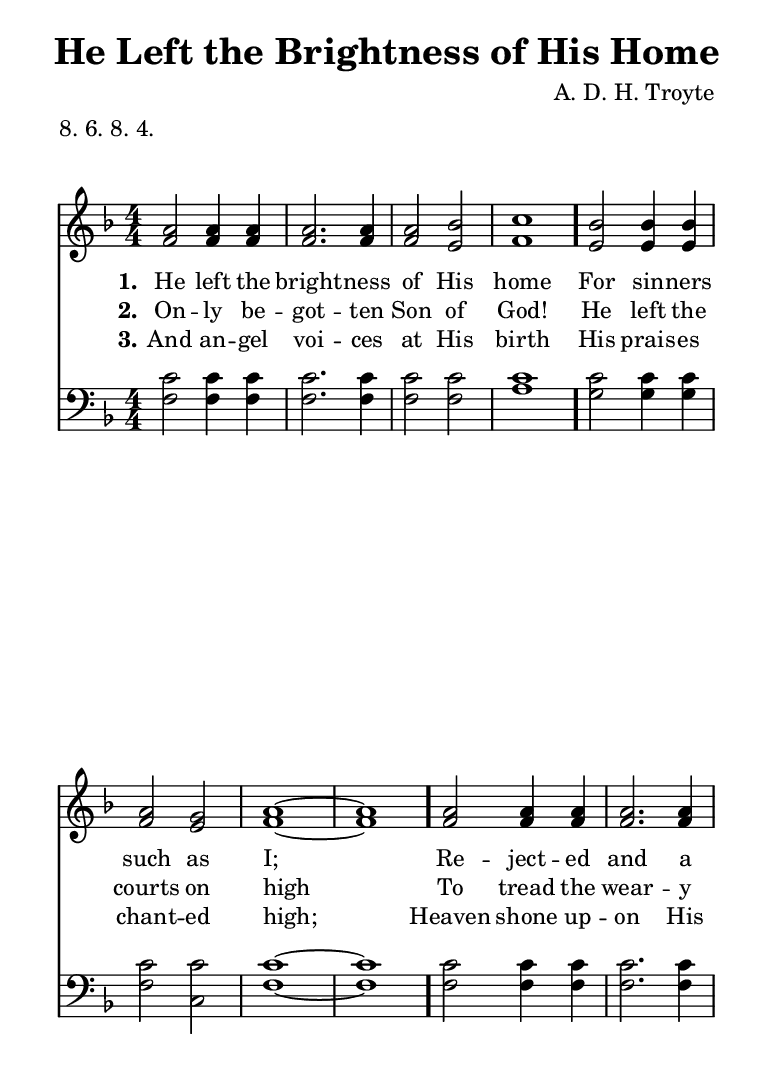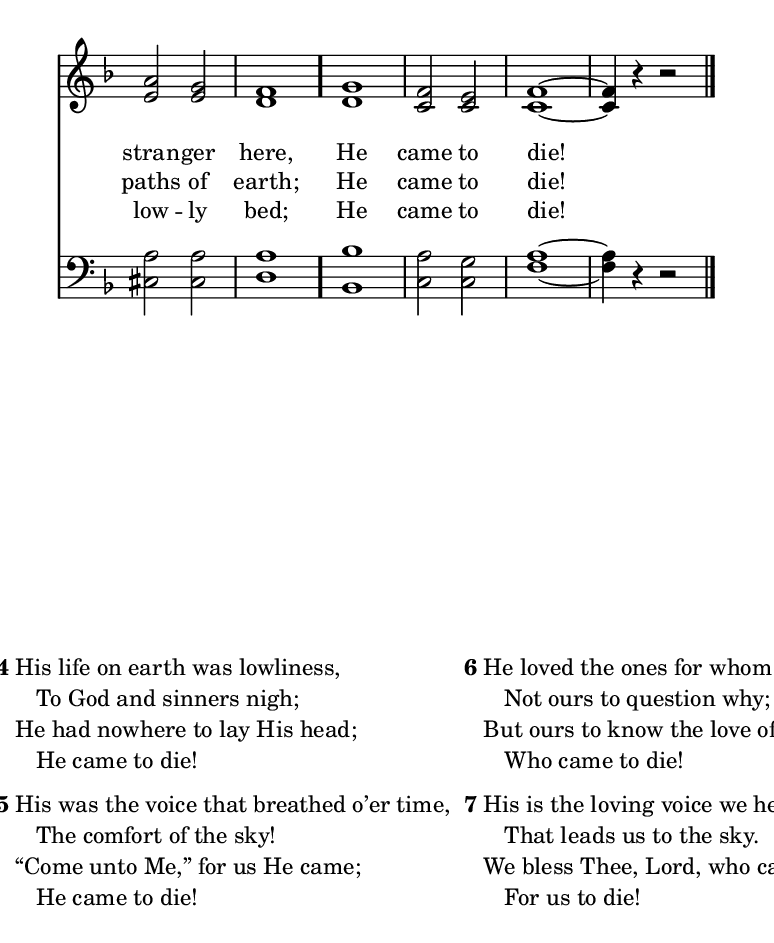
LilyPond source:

\include "common/global.ily"
\paper {
  \include "common/paper.ily"
  ragged-last-bottom = ##t
  system-count = #(cond (is-eogsized 2) (#t #f))
  system-system-spacing.padding = 8
}

\header{
  %gospel
  hymnnumber = "137"
  title = "He Left the Brightness of His Home"
  tunename = "Troyte. Adpt"
  meter = "8. 6. 8. 4."
  poet = ""
  composer = "A. D. H. Troyte"
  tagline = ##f
}

% for fermata in MIDI
ta = { \tempo 2=80 }
tb = { \tempo 2=40 }

patternAA = { c2 c4 c4 | c2. c4 | c2 c2 | c1 }
patternBA = { c2 c4 c4 | c2 c2 | c1 ~ | c1 }
patternCA = { c1 | c2 c2 | c1 ~ | c4 c4 c2 }

global = {
  \include "common/overrides.ily"
  \override Staff.TimeSignature.style = #'numbered
  \time 4/4
  \override Score.MetronomeMark.transparent = ##t % hide all fermata changes too
  \ta
  \key f \major
  \autoBeamOff
}

notesSoprano = {
\global
\relative c'' {

  \changePitch \patternAA { a a a | a a | a bes | c }
  \changePitch \patternBA { bes bes bes | a g | a | a }
  \changePitch \patternAA { a a a | a a | a g | f }
  \changePitch \patternCA { g | f e | f f r r }

  \bar "|."

}
}

notesAlto = {
\global
\relative e' {

  \changePitch \patternAA { f f f | f f | f e | f }
  \changePitch \patternBA { e e e | f e | f | f }
  \changePitch \patternAA { f f f | f f | e e | d }
  \changePitch \patternCA { d | c c | c | c r r }

}
}

notesTenor = {
\global
\relative a {

  \changePitch \patternAA { c c c | c c | c c | c }
  \changePitch \patternBA { c c c | c c | c | c }
  \changePitch \patternAA { c c c | c c | a a | a }
  \changePitch \patternCA { bes | a g | a | a r r }

}
}

notesBass = {
\global
\relative f {

  \changePitch \patternAA { f f f | f f | f f | a }
  \changePitch \patternBA { g g g | f c | f | f }
  \changePitch \patternAA { f f f | f f | cis cis | d }
  \changePitch \patternCA { bes | c c | f | f r r }

}
}

wordsA = \lyricmode {
\set stanza = "1."

He left the bright -- ness of His home \bar "."
For sin -- ners such as I; \bar "."
Re -- ject -- ed and a stran -- ger here, \bar "."
He came to die! \bar "."

}

wordsB = \lyricmode {
\set stanza = "2."

On -- ly be -- got -- ten Son of God!
He left the courts on high
To tread the wear -- y paths of earth;
He came to die!

}

wordsC = \lyricmode {
\set stanza = "3."

And an -- gel voi -- ces at His birth
His prais -- es chant -- ed high;
Heaven shone up -- on His low -- ly bed;
He came to die!

}

wordsD = \markuplist {

\line { His life on earth was lowliness, }
\line { { \hspace #2 } To God and sinners nigh; }
\line { He had nowhere to lay His head; }
\line { { \hspace #2 } He came to die! }

}

wordsE = \markuplist {

\line { His was the voice that breathed o’er time, }
\line { { \hspace #2 } The comfort of the sky! }
\line { “Come unto Me,” for us He came; }
\line { { \hspace #2 } He came to die! }

}

wordsF = \markuplist {

\line { He loved the ones for whom He died— }
\line { { \hspace #2 } Not ours to question why; }
\line { But ours to know the love of Him }
\line { { \hspace #2 } Who came to die! }

}

wordsG = \markuplist {

\line { His is the loving voice we hear }
\line { { \hspace #2 } That leads us to the sky. }
\line { We bless Thee, Lord, who came to earth }
\line { { \hspace #2 } For us to die! }

}

\score {
  \context ChoirStaff <<
    \context Staff = upper <<
      \set Staff.autoBeaming = ##f
      \set ChoirStaff.systemStartDelimiter = #'SystemStartBar
      \set ChoirStaff.printPartCombineTexts = ##f
      \partcombine #'(2 . 9) \notesSoprano \notesAlto
      \context NullVoice = sopranos { \voiceOne << \notesSoprano >> }
      \context NullVoice = altos { \voiceTwo << \notesAlto >> }
      \context Lyrics = one   \lyricsto sopranos \wordsA
      \context Lyrics = two   \lyricsto sopranos \wordsB
      \context Lyrics = three \lyricsto sopranos \wordsC
    >>
    \context Staff = men <<
      \set Staff.autoBeaming = ##f
      \clef bass
      \set ChoirStaff.printPartCombineTexts = ##f
      \partcombine #'(2 . 9) \notesTenor \notesBass
      \context NullVoice = tenors { \voiceOne << \notesTenor >> }
      \context NullVoice = basses { \voiceTwo << \notesBass >> }
    >>
  >>
  \layout {
    \include "common/layout.ily"
  }
  \midi{
    \include "common/midi.ily"
  }
}

\noPageBreak

\markup { \fill-line {
  \hspace #0.1
  \column {
  \line{ \bold 4 \column { \wordsD } } \combine \null \vspace #0.4
  \line{ \bold 5 \column { \wordsE } }
  }
  \hspace #0.1
  \column {
  \line{ \bold 6 \column { \wordsF } } \combine \null \vspace #0.4
  \line{ \bold 7 \column { \wordsG } }
  }
  \hspace #0.1
} }

\version "2.19.49"  % necessary for upgrading to future LilyPond versions.

% vi:set et ts=2 sw=2 ai nocindent syntax=lilypond:
